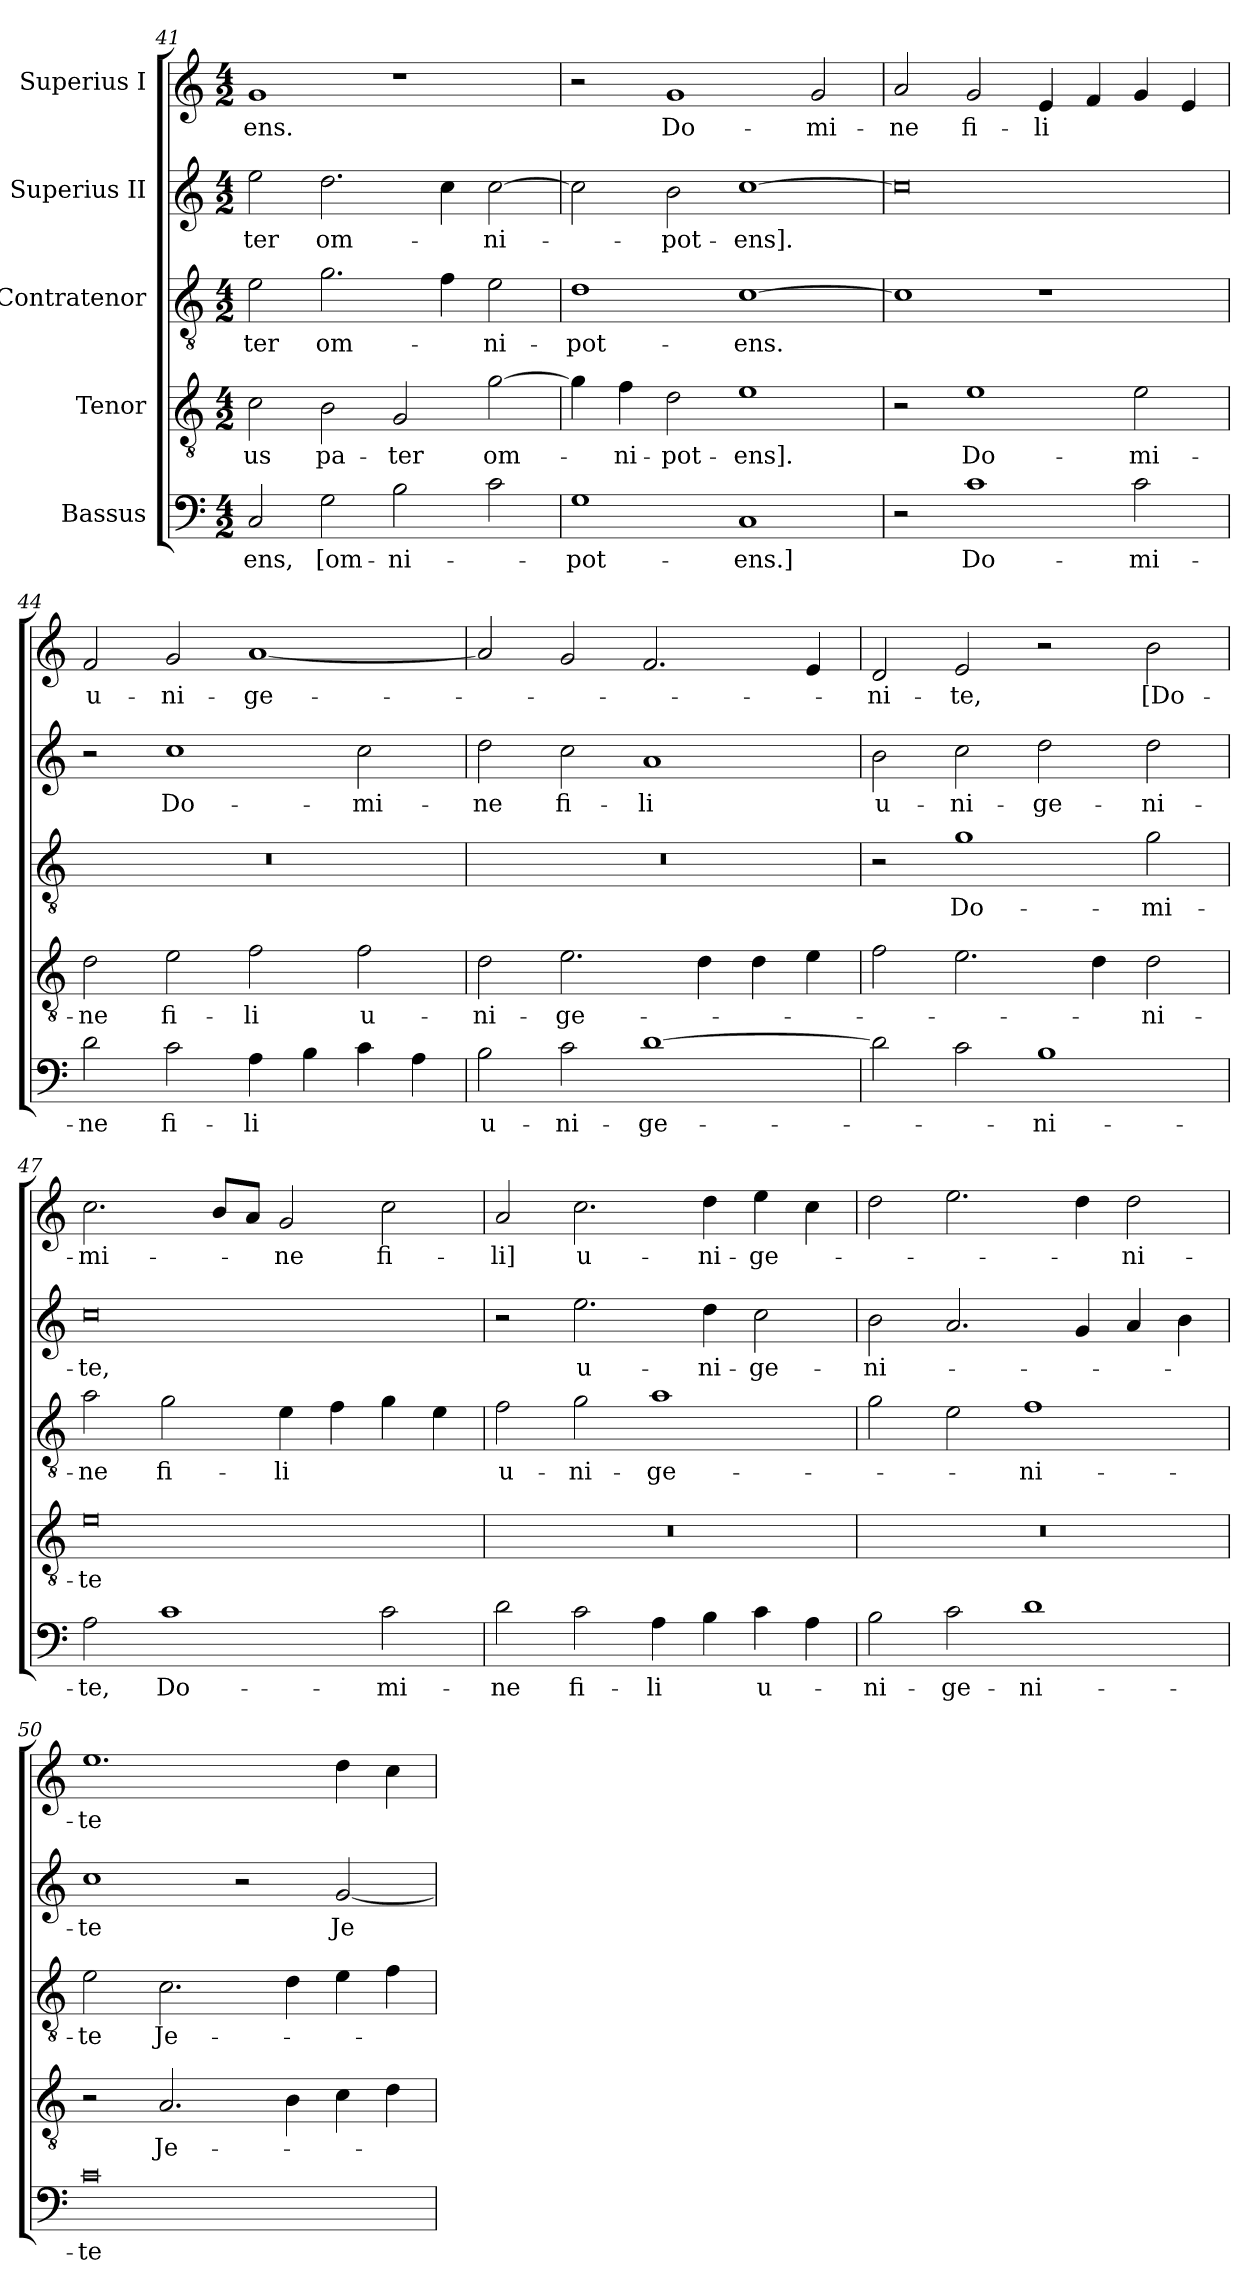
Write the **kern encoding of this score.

**kern	**text	**kern	**text	**kern	**text	**kern	**text	**kern	**text
*part5	*part5	*part4	*part4	*part3	*part3	*part2	*part2	*part1	*part1
*staff5	*staff5	*staff4	*staff4	*staff3	*staff3	*staff2	*staff2	*staff1	*staff1
*I"Bassus	*	*I"Tenor	*	*I"Contratenor	*	*I"Superius II	*	*I"Superius I	*
*clefF4	*	*clefGv2	*	*clefGv2	*	*clefG2	*	*clefG2	*
*k[]	*	*k[]	*	*k[]	*	*k[]	*	*k[]	*
*M4/2	*	*M4/2	*	*M4/2	*	*M4/2	*	*M4/2	*
=41	=41	=41	=41	=41	=41	=41	=41	=41	=41
2C/	-ens,	2c\	-us	2e\	-ter	2ee\	-ter	1g/	-ens.
2G\	[om-	2B\	pa-	2.g\	om-	2.dd\	om-	.	.
2B\	-ni-	2G/	-ter	.	.	.	.	1r	.
.	.	.	.	4f\	.	4cc\	.	.	.
2c\	.	[2g\	om-	2e\	-ni-	[2cc\	-ni-	.	.
=42	=42	=42	=42	=42	=42	=42	=42	=42	=42
1G\	-pot-	4g\]	.	1d\	-pot-	2cc\]	.	2r	.
.	.	4f\	-ni-	.	.	.	.	.	.
.	.	2d\	-pot-	.	.	2b\	-pot-	1g/	Do-
1C/	-ens.]	1e\	-ens].	[1c\	-ens.	[1cc\	-ens].	.	.
.	.	.	.	.	.	.	.	2g/	-mi-
=43	=43	=43	=43	=43	=43	=43	=43	=43	=43
2r	.	2r	.	1c\]	.	0cc\]	.	2a/	-ne
1c\	Do-	1e\	Do-	.	.	.	.	2g/	fi-
.	.	.	.	1r	.	.	.	4e/	-li
.	.	.	.	.	.	.	.	4f/	.
2c\	-mi-	2e\	-mi-	.	.	.	.	4g/	.
.	.	.	.	.	.	.	.	4e/	.
=44	=44	=44	=44	=44	=44	=44	=44	=44	=44
2d\	-ne	2d\	-ne	0r	.	2r	.	2f/	u-
2c\	fi-	2e\	fi-	.	.	1cc\	Do-	2g/	-ni-
4A\	-li	2f\	-li	.	.	.	.	[1a/	-ge-
4B\	.	.	.	.	.	.	.	.	.
4c\	.	2f\	u-	.	.	2cc\	-mi-	.	.
4A\	.	.	.	.	.	.	.	.	.
=45	=45	=45	=45	=45	=45	=45	=45	=45	=45
2B\	u-	2d\	-ni-	0r	.	2dd\	-ne	2a/]	.
2c\	-ni-	2.e\	-ge-	.	.	2cc\	fi-	2g/	.
[1d\	-ge-	.	.	.	.	1a/	-li	2.f/	.
.	.	4d\	.	.	.	.	.	.	.
.	.	4d\	.	.	.	.	.	.	.
.	.	4e\	.	.	.	.	.	4e/	.
=46	=46	=46	=46	=46	=46	=46	=46	=46	=46
2d\]	.	2f\	.	2r	.	2b\	u-	2d/	-ni-
2c\	.	2.e\	.	1g\	Do-	2cc\	-ni-	2e/	-te,
1B\	-ni-	.	.	.	.	2dd\	-ge-	2r	.
.	.	4d\	.	.	.	.	.	.	.
.	.	2d\	-ni-	2g\	-mi-	2dd\	-ni-	2b\	[Do-
=47	=47	=47	=47	=47	=47	=47	=47	=47	=47
2A\	-te,	0e\	-te	2a\	-ne	0cc\	-te,	2.cc\	-mi-
1c\	Do-	.	.	2g\	fi-	.	.	.	.
.	.	.	.	.	.	.	.	8b/L	.
.	.	.	.	.	.	.	.	8a/J	.
.	.	.	.	4e\	-li	.	.	2g/	-ne
.	.	.	.	4f\	.	.	.	.	.
2c\	-mi-	.	.	4g\	.	.	.	2cc\	fi-
.	.	.	.	4e\	.	.	.	.	.
=48	=48	=48	=48	=48	=48	=48	=48	=48	=48
2d\	-ne	0r	.	2f\	u-	2r	.	2a/	-li]
2c\	fi-	.	.	2g\	-ni-	2.ee\	u-	2.cc\	u-
4A\	-li	.	.	1a\	-ge-	.	.	.	.
4B\	.	.	.	.	.	4dd\	-ni-	4dd\	-ni-
4c\	u-	.	.	.	.	2cc\	-ge-	4ee\	-ge-
4A\	.	.	.	.	.	.	.	4cc\	.
=49	=49	=49	=49	=49	=49	=49	=49	=49	=49
2B\	-ni-	0r	.	2g\	.	2b\	-ni-	2dd\	.
2c\	-ge-	.	.	2e\	.	2.a/	.	2.ee\	.
1d\	-ni-	.	.	1f\	-ni-	.	.	.	.
.	.	.	.	.	.	4g/	.	4dd\	.
.	.	.	.	.	.	4a/	.	2dd\	-ni-
.	.	.	.	.	.	4b\	.	.	.
=50	=50	=50	=50	=50	=50	=50	=50	=50	=50
0c\	-te	2r	.	2e\	-te	1cc\	-te	1.ee\	-te
.	.	2.A/	Je-	2.c\	Je-	.	.	.	.
.	.	.	.	.	.	2r	.	.	.
.	.	4B\	.	4d\	.	.	.	.	.
.	.	4c\	.	4e\	.	[2g/	Je-	4dd\	.
.	.	4d\	.	4f\	.	.	.	4cc\	.
=	=	=	=	=	=	=	=	=	=
*-	*-	*-	*-	*-	*-	*-	*-	*-	*-
